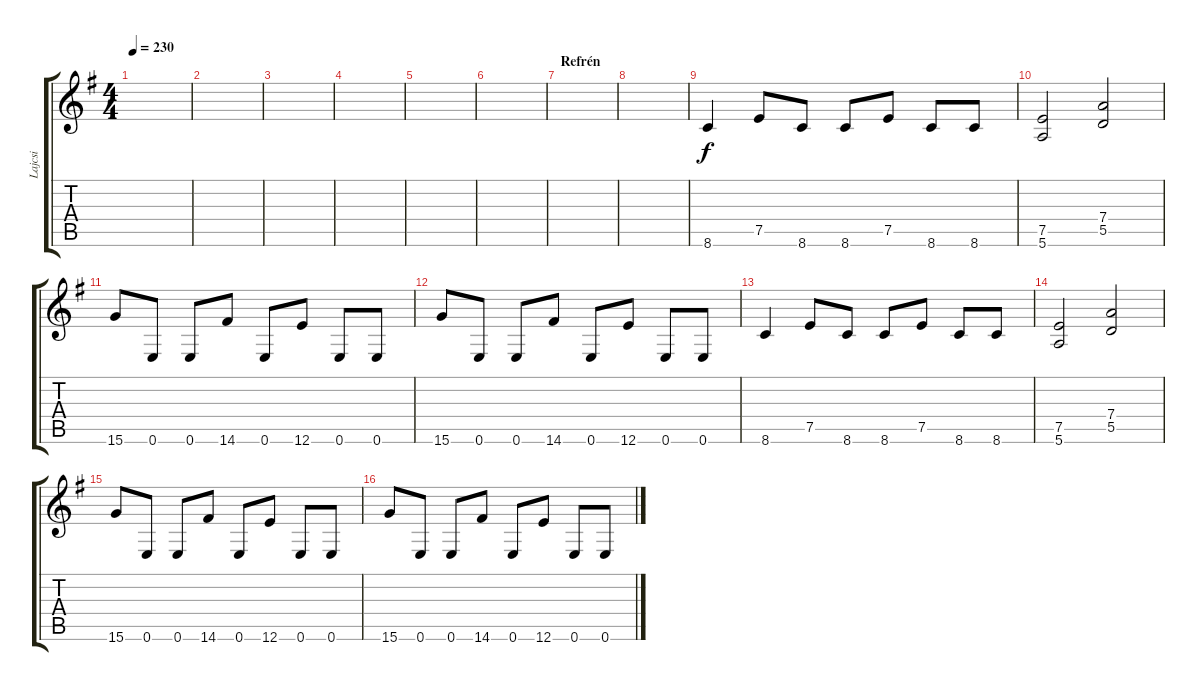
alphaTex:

\track ("Lajcsi" "Lajcsi") {instrument distortionguitar}
\staff {score tabs}
\tuning (E4 B3 G3 D3 A2 E2) {hide}
\ts (4 4)
\tempo 230
\clef g2
\ks eminor
|
|
|
|
|
|
\section ("" "Refrén")
|
|
8.6.4{volume 13 balance 2 instrument distortionguitar} 7.5.8 8.6.8 8.6.8 7.5.8 8.6.8 8.6.8 |
(7.5 5.6).2 (7.4 5.5).2 |
15.6.8 0.6.8 0.6.8 14.6.8 0.6.8 12.6.8 0.6.8 0.6.8 |
15.6.8 0.6.8 0.6.8 14.6.8 0.6.8 12.6.8 0.6.8 0.6.8 |
8.6.4 7.5.8 8.6.8 8.6.8 7.5.8 8.6.8 8.6.8 |
(7.5 5.6).2 (7.4 5.5).2 |
15.6.8 0.6.8 0.6.8 14.6.8 0.6.8 12.6.8 0.6.8 0.6.8 |
15.6.8 0.6.8 0.6.8 14.6.8 0.6.8 12.6.8 0.6.8 0.6.8
